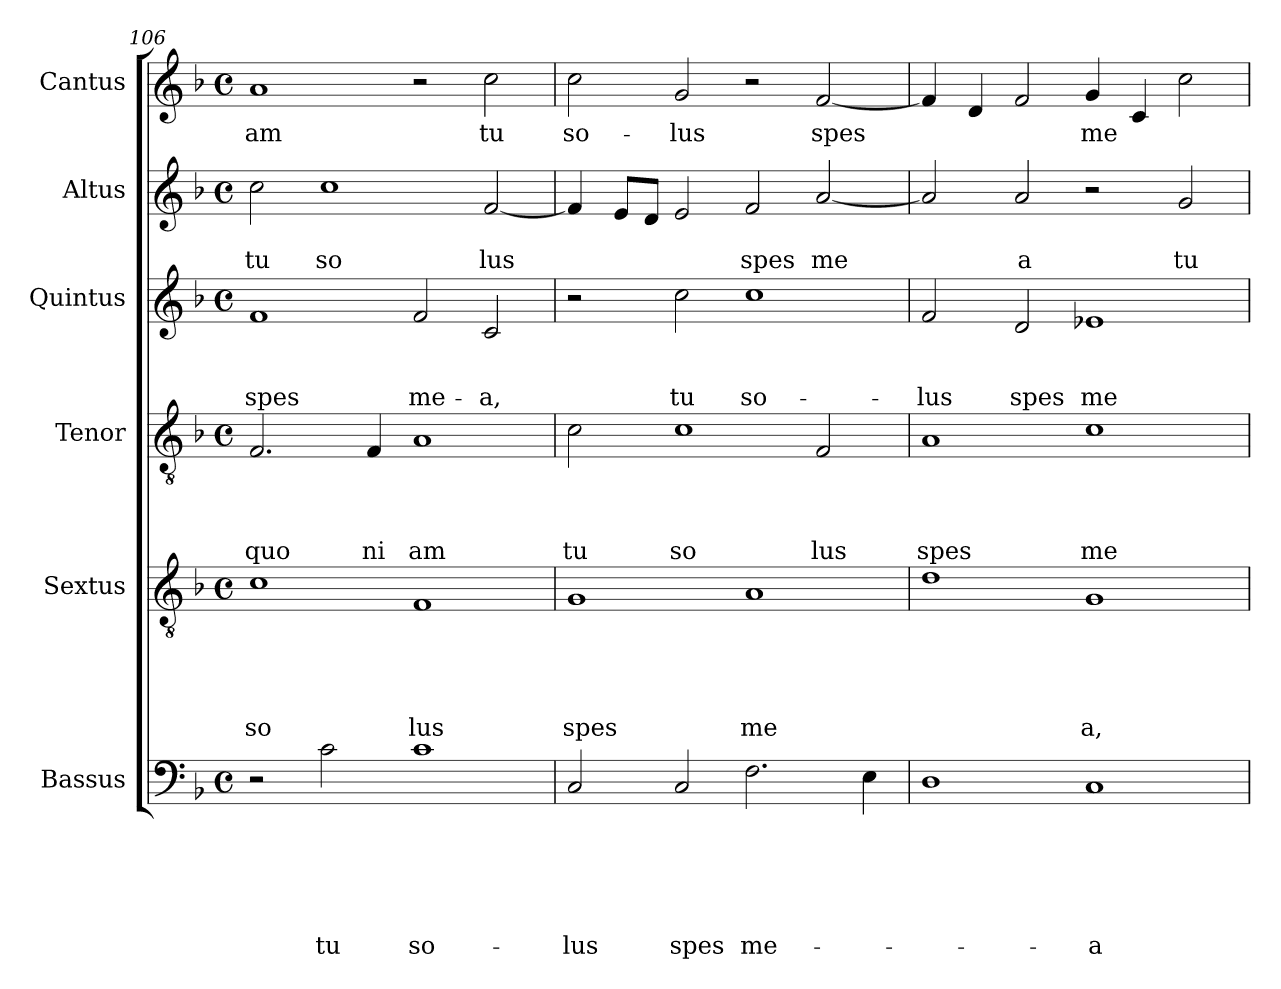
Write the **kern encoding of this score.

**kern	**text	**text	**text	**text	**text	**text	**kern	**text	**text	**text	**text	**text	**kern	**text	**text	**text	**text	**kern	**text	**text	**text	**kern	**text	**text	**kern	**text
*part6	*part6	*part6	*part6	*part6	*part6	*part6	*part5	*part5	*part5	*part5	*part5	*part5	*part4	*part4	*part4	*part4	*part4	*part3	*part3	*part3	*part3	*part2	*part2	*part2	*part1	*part1
*staff6	*staff6	*staff6	*staff6	*staff6	*staff6	*staff6	*staff5	*staff5	*staff5	*staff5	*staff5	*staff5	*staff4	*staff4	*staff4	*staff4	*staff4	*staff3	*staff3	*staff3	*staff3	*staff2	*staff2	*staff2	*staff1	*staff1
*I"Bassus	*	*	*	*	*	*	*I"Sextus	*	*	*	*	*	*I"Tenor	*	*	*	*	*I"Quintus	*	*	*	*I"Altus	*	*	*I"Cantus	*
*I'Bassus	*	*	*	*	*	*	*I'Sextus	*	*	*	*	*	*I'Tenor	*	*	*	*	*I'Quintus	*	*	*	*I'Altus	*	*	*I'Cantus	*
*clefF4	*	*	*	*	*	*	*clefGv2	*	*	*	*	*	*clefGv2	*	*	*	*	*clefG2	*	*	*	*clefG2	*	*	*clefG2	*
*k[b-]	*	*	*	*	*	*	*k[b-]	*	*	*	*	*	*k[b-]	*	*	*	*	*k[b-]	*	*	*	*k[b-]	*	*	*k[b-]	*
*F:	*	*	*	*	*	*	*F:	*	*	*	*	*	*F:	*	*	*	*	*F:	*	*	*	*F:	*	*	*F:	*
*M4/4	*	*	*	*	*	*	*M4/4	*	*	*	*	*	*M4/4	*	*	*	*	*M4/4	*	*	*	*M4/4	*	*	*M4/4	*
*met(c)	*	*	*	*	*	*	*met(c)	*	*	*	*	*	*met(c)	*	*	*	*	*met(c)	*	*	*	*met(c)	*	*	*met(c)	*
=106	=106	=106	=106	=106	=106	=106	=106	=106	=106	=106	=106	=106	=106	=106	=106	=106	=106	=106	=106	=106	=106	=106	=106	=106	=106	=106
!	!	!	!	!	!	!	!	!	!	!	!	!LO:LY:b	!	!	!	!	!LO:LY:b	!	!	!	!LO:LY:b	!	!	!LO:LY:b	!	!LO:LY:b
2r	.	.	.	.	.	.	1c	.	.	.	.	so	2.F/	.	.	.	quo	1f	.	.	spes	2cc\	.	tu	1a	-am
!	!	!	!	!	!	!LO:LY:b	!	!	!	!	!	!	!	!	!	!	!	!	!	!	!	!	!	!LO:LY:b	!	!
2c\	.	.	.	.	.	tu	.	.	.	.	.	.	.	.	.	.	.	.	.	.	.	1cc	.	so	.	.
!	!	!	!	!	!	!	!	!	!	!	!	!	!	!	!	!	!LO:LY:b	!	!	!	!	!	!	!	!	!
.	.	.	.	.	.	.	.	.	.	.	.	.	4F/	.	.	.	ni	.	.	.	.	.	.	.	.	.
!	!	!	!	!	!	!LO:LY:b	!	!	!	!	!	!LO:LY:b	!	!	!	!	!LO:LY:b	!	!	!	!LO:LY:b	!	!	!	!	!
1c	.	.	.	.	.	so-	1F	.	.	.	.	lus	1A	.	.	.	am	2f/	.	.	me-	.	.	.	2r	.
!	!	!	!	!	!	!	!	!	!	!	!	!	!	!	!	!	!	!	!	!	!LO:LY:b	!	!	!LO:LY:b	!	!LO:LY:b
.	.	.	.	.	.	.	.	.	.	.	.	.	.	.	.	.	.	2c/	.	.	-a,	[<2f/	.	lus	2cc\	tu
=107!	=107!	=107!	=107!	=107!	=107!	=107!	=107!	=107!	=107!	=107!	=107!	=107!	=107!	=107!	=107!	=107!	=107!	=107!	=107!	=107!	=107!	=107!	=107!	=107!	=107!	=107!
!	!	!	!	!	!	!LO:LY:b	!	!	!	!	!	!LO:LY:b	!	!	!	!	!LO:LY:b	!	!	!	!	!	!	!	!	!LO:LY:b
2C/	.	.	.	.	.	-lus	1G	.	.	.	.	spes	2c\	.	.	.	tu	2r	.	.	.	4f/]	.	.	2cc\	so-
.	.	.	.	.	.	.	.	.	.	.	.	.	.	.	.	.	.	.	.	.	.	8e/L	.	.	.	.
.	.	.	.	.	.	.	.	.	.	.	.	.	.	.	.	.	.	.	.	.	.	8d/J	.	.	.	.
!	!	!	!	!	!	!LO:LY:b	!	!	!	!	!	!	!	!	!	!	!LO:LY:b	!	!	!	!LO:LY:b	!	!	!	!	!LO:LY:b
2C/	.	.	.	.	.	spes	.	.	.	.	.	.	1c	.	.	.	so	2cc\	.	.	tu	2e/	.	.	2g/	-lus
!	!	!	!	!	!	!LO:LY:b	!	!	!	!	!	!LO:LY:b	!	!	!	!	!	!	!	!	!LO:LY:b	!	!	!LO:LY:b	!	!
2.F\	.	.	.	.	.	me-	1A	.	.	.	.	me	.	.	.	.	.	1cc	.	.	so-	2f/	.	spes	2r	.
!	!	!	!	!	!	!	!	!	!	!	!	!	!	!	!	!	!LO:LY:b	!	!	!	!	!	!	!LO:LY:b	!	!LO:LY:b
.	.	.	.	.	.	.	.	.	.	.	.	.	2F/	.	.	.	lus	.	.	.	.	[<2a/	.	me	[<2f/	spes
4E\	.	.	.	.	.	.	.	.	.	.	.	.	.	.	.	.	.	.	.	.	.	.	.	.	.	.
!!LO:LB:g=z
=108!	=108!	=108!	=108!	=108!	=108!	=108!	=108!	=108!	=108!	=108!	=108!	=108!	=108!	=108!	=108!	=108!	=108!	=108!	=108!	=108!	=108!	=108!	=108!	=108!	=108!	=108!
!	!	!	!	!	!	!	!	!	!	!	!	!	!	!	!	!	!LO:LY:b	!	!	!	!LO:LY:b	!	!	!	!	!
1D	.	.	.	.	.	.	1d	.	.	.	.	.	1A	.	.	.	spes	2f/	.	.	-lus	2a/]	.	.	4f/]	.
.	.	.	.	.	.	.	.	.	.	.	.	.	.	.	.	.	.	.	.	.	.	.	.	.	4d/	.
!	!	!	!	!	!	!	!	!	!	!	!	!	!	!	!	!	!	!	!	!	!LO:LY:b	!	!	!LO:LY:b	!	!
.	.	.	.	.	.	.	.	.	.	.	.	.	.	.	.	.	.	2d/	.	.	spes	2a/	.	a	2f/	.
!	!	!	!	!	!	!LO:LY:b	!	!	!	!	!	!LO:LY:b	!	!	!	!	!LO:LY:b	!	!	!	!LO:LY:b	!	!	!	!	!LO:LY:b
1C	.	.	.	.	.	-a	1G	.	.	.	.	a,	1c	.	.	.	me	1e-X	.	.	me-	2r	.	.	4g/	me
.	.	.	.	.	.	.	.	.	.	.	.	.	.	.	.	.	.	.	.	.	.	.	.	.	4c/	.
!	!	!	!	!	!	!	!	!	!	!	!	!	!	!	!	!	!	!	!	!	!	!	!	!LO:LY:b	!	!
.	.	.	.	.	.	.	.	.	.	.	.	.	.	.	.	.	.	.	.	.	.	2g/	.	tu	2cc\	.
=!	=!	=!	=!	=!	=!	=!	=!	=!	=!	=!	=!	=!	=!	=!	=!	=!	=!	=!	=!	=!	=!	=!	=!	=!	=!	=!
*-	*-	*-	*-	*-	*-	*-	*-	*-	*-	*-	*-	*-	*-	*-	*-	*-	*-	*-	*-	*-	*-	*-	*-	*-	*-	*-
